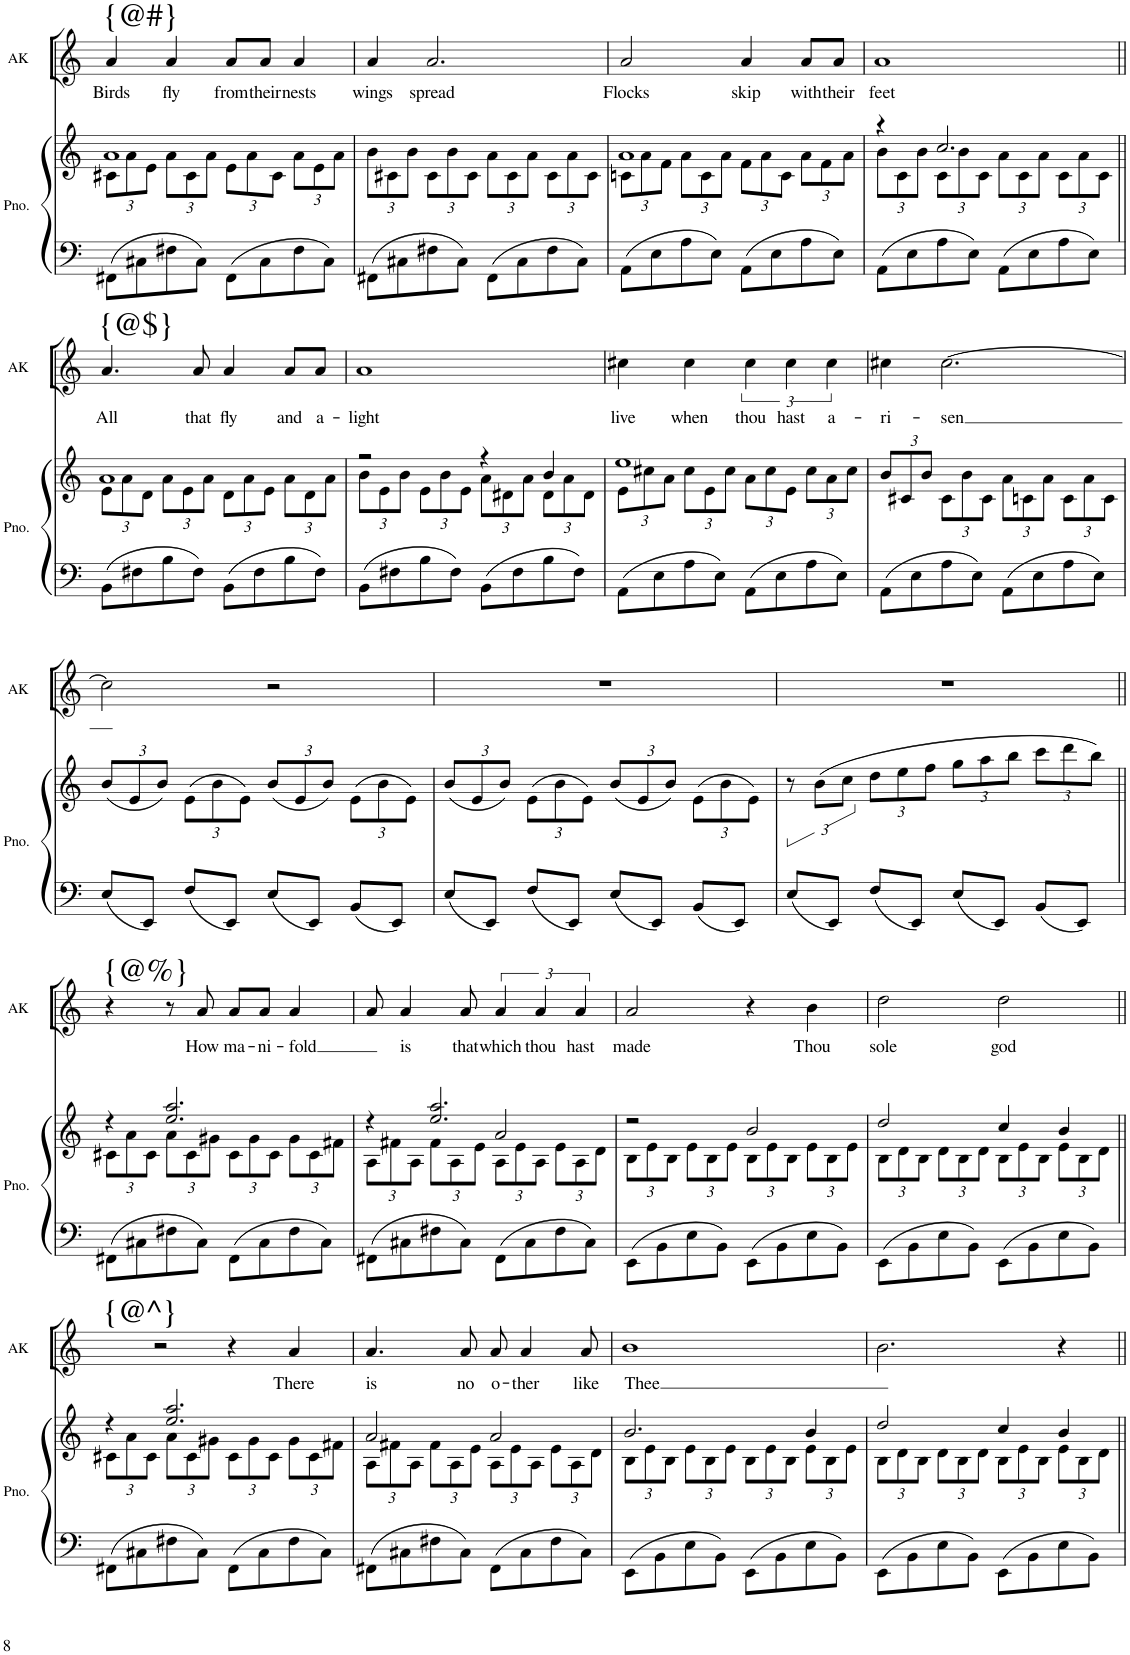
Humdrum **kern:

**kern	**kern	**kern	**text
*part2	*part2	*part1	*part1
*staff3	*staff2	*staff1	*staff1
*I"Piano	*	*I"AKHNATEN	*
*I'Pno.	*	*I'AK	*
!!LO:PB:g=z
*clefF4	*clefG2	*clefG2	*
*k[]	*k[]	*k[]	*
*M4/4	*M4/4	*M4/4	*
=122	=122	=122	=122
*	*^	*	*
*	*	*Xbrackettup	*	*
!	!	!	!LO:TX:a:t={@#}	!
!	!	!	!	!LO:LY:b
8FF#X\L	1a	12c#X\L	4a/	Birds
.	.	12a\	.	.
8C#X\	.	.	.	.
.	.	12e\J	.	.
!	!	!	!	!LO:LY:b
8F#X\	.	12a\L	4a/	fly
.	.	12c#\	.	.
8C#\J	.	.	.	.
.	.	12a\J	.	.
!	!	!	!	!LO:LY:b
8FF#\L	.	12e\L	8a/L	from
.	.	12a\	.	.
!	!	!	!	!LO:LY:b
8C#\	.	.	8a/J	their
.	.	12c#\J	.	.
!	!	!	!	!LO:LY:b
8F#\	.	12a\L	4a/	nests
.	.	12e\	.	.
8C#\J	.	.	.	.
.	.	12a\J	.	.
=123	=123	=123	=123	=123
!	!	!	!	!LO:LY:b
*	*v	*v	*	*
8FF#X\L	12b\L	4a/	wings
.	12c#X\	.	.
8C#X\	.	.	.
.	12b\J	.	.
!	!	!	!LO:LY:b
8F#X\	12c#\L	2.a/	spread
.	12b\	.	.
8C#\J	.	.	.
.	12c#\J	.	.
8FF#\L	12a\L	.	.
.	12c#\	.	.
8C#\	.	.	.
.	12a\J	.	.
8F#\	12c#\L	.	.
.	12a\	.	.
8C#\J	.	.	.
.	12c#\J	.	.
=124	=124	=124	=124
*	*^	*	*
!	!	!	!	!LO:LY:b
8AA\L	1a	12cn\L	2a/	Flocks
.	.	12a\	.	.
8E\	.	.	.	.
.	.	12f\J	.	.
8A\	.	12a\L	.	.
.	.	12c\	.	.
8E\J	.	.	.	.
.	.	12a\J	.	.
!	!	!	!	!LO:LY:b
8AA\L	.	12f\L	4a/	skip
.	.	12a\	.	.
8E\	.	.	.	.
.	.	12c\J	.	.
!	!	!	!	!LO:LY:b
8A\	.	12a\L	8a/L	with
.	.	12f\	.	.
!	!	!	!	!LO:LY:b
8E\J	.	.	8a/J	their
.	.	12a\J	.	.
=125	=125	=125	=125	=125
!	!	!	!	!LO:LY:b
8AA\L	4r	12b\L	1a	feet
.	.	12c\	.	.
8E\	.	.	.	.
.	.	12b\J	.	.
8A\	2.cc/	12c\L	.	.
.	.	12b\	.	.
8E\J	.	.	.	.
.	.	12c\J	.	.
8AA\L	.	12a\L	.	.
.	.	12c\	.	.
8E\	.	.	.	.
.	.	12a\J	.	.
8A\	.	12c\L	.	.
.	.	12a\	.	.
8E\J	.	.	.	.
.	.	12c\J	.	.
!!LO:LB:g=z
=126||	=126||	=126||	=126||	=126||
!	!	!	!LO:TX:a:t={@$}	!
!	!	!	!	!LO:LY:b
8BB\L	1a	12e\L	4.a/	All
.	.	12a\	.	.
8F#X\	.	.	.	.
.	.	12d\J	.	.
8B\	.	12a\L	.	.
.	.	12e\	.	.
!	!	!	!	!LO:LY:b
8F#\J	.	.	8a/	that
.	.	12a\J	.	.
!	!	!	!	!LO:LY:b
8BB\L	.	12d\L	4a/	fly
.	.	12a\	.	.
8F#\	.	.	.	.
.	.	12e\J	.	.
!	!	!	!	!LO:LY:b
8B\	.	12a\L	8a/L	and
.	.	12d\	.	.
!	!	!	!	!LO:LY:b
8F#\J	.	.	8a/J	a-
.	.	12a\J	.	.
=127	=127	=127	=127	=127
!	!	!	!	!LO:LY:b
8BB\L	2r	12b\L	1a	-light
.	.	12e\	.	.
8F#X\	.	.	.	.
.	.	12b\J	.	.
8B\	.	12e\L	.	.
.	.	12b\	.	.
8F#\J	.	.	.	.
.	.	12e\J	.	.
8BB\L	4r	12a\L	.	.
.	.	12d#X\	.	.
8F#\	.	.	.	.
.	.	12a\J	.	.
8B\	4b/	12d#\L	.	.
.	.	12a\	.	.
8F#\J	.	.	.	.
.	.	12d#\J	.	.
=128	=128	=128	=128	=128
!	!	!	!	!LO:LY:b
8AA\L	1ee	12e\L	4cc#X\	live
.	.	12cc#X\	.	.
8E\	.	.	.	.
.	.	12a\J	.	.
!	!	!	!	!LO:LY:b
8A\	.	12cc#\L	4cc#\	when
.	.	12e\	.	.
8E\J	.	.	.	.
.	.	12cc#\J	.	.
!	!	!	!	!LO:LY:b
8AA\L	.	12a\L	6cc#\	thou
.	.	12cc#\	.	.
8E\	.	.	.	.
!	!	!	!	!LO:LY:b
.	.	12e\J	6cc#\	hast
8A\	.	12cc#\L	.	.
!	!	!	!	!LO:LY:b
.	.	12a\	6cc#\	a-
8E\J	.	.	.	.
.	.	12cc#\J	.	.
=129	=129	=129	=129	=129
!	!	!	!	!LO:LY:b
*	*v	*v	*	*
8AA\L	12b/L	4cc#X\	-ri-
.	12c#X/	.	.
8E\	.	.	.
.	12b/J	.	.
!	!	!	!LO:LY:b
8A\	12c#\L	[2.cc#\	-sen
.	12b\	.	.
8E\J	.	.	.
.	12c#\J	.	.
8AA\L	12a\L	.	.
.	12cn\	.	.
8E\	.	.	.
.	12a\J	.	.
8A\	12c\L	.	.
.	12a\	.	.
8E\J	.	.	.
.	12c\J	.	.
!!LO:LB:g=z
=130	=130	=130	=130
8E/L	(12b/L	2cc#\]	.
.	12e/	.	.
8EE/J	.	.	.
.	12b/J)	.	.
8F/L	(12e\L	.	.
.	12b\	.	.
8EE/J	.	.	.
.	12e\J)	.	.
8E/L	(12b/L	2r	.
.	12e/	.	.
8EE/J	.	.	.
.	12b/J)	.	.
8BB/L	(12e\L	.	.
.	12b\	.	.
8EE/J	.	.	.
.	12e\J)	.	.
=131	=131	=131	=131
8E/L	(12b/L	1r	.
.	12e/	.	.
8EE/J	.	.	.
.	12b/J)	.	.
8F/L	(12e\L	.	.
.	12b\	.	.
8EE/J	.	.	.
.	12e\J)	.	.
8E/L	(12b/L	.	.
.	12e/	.	.
8EE/J	.	.	.
.	12b/J)	.	.
8BB/L	(12e\L	.	.
.	12b\	.	.
8EE/J	.	.	.
.	12e\J)	.	.
=132	=132	=132	=132
*	*brackettup	*	*
8E/L	12r	1r	.
.	(12b\L	.	.
8EE/J	.	.	.
.	12cc\J	.	.
*	*Xbrackettup	*	*
8F/L	12dd\L	.	.
.	12ee\	.	.
8EE/J	.	.	.
.	12ff\J	.	.
8E/L	12gg\L	.	.
.	12aa\	.	.
8EE/J	.	.	.
.	12bb\J	.	.
8BB/L	12ccc\L	.	.
.	12ddd\	.	.
8EE/J	.	.	.
.	12bb\J)	.	.
!!LO:LB:g=z
=133||	=133||	=133||	=133||
*	*^	*	*
!	!	!	!LO:TX:a:t={@%}	!
8FF#X\L	4r	12c#X\L	4r	.
.	.	12a\	.	.
8C#X\	.	.	.	.
.	.	12c#\J	.	.
8F#X\	2.ee/ 2.aa/	12a\L	8r	.
.	.	12c#\	.	.
!	!	!	!	!LO:LY:b
8C#\J	.	.	8a/	How
.	.	12g#X\J	.	.
!	!	!	!	!LO:LY:b
8FF#\L	.	12c#\L	8a/L	ma-
.	.	12g#\	.	.
!	!	!	!	!LO:LY:b
8C#\	.	.	8a/J	-ni-
.	.	12c#\J	.	.
!	!	!	!	!LO:LY:b
8F#\	.	12g#\L	4a/	-fold
.	.	12c#\	.	.
8C#\J	.	.	.	.
.	.	12f#X\J	.	.
=134	=134	=134	=134	=134
*	*	*^	*	*
8FF#X\L	4r	12A\L	2ryy	8a/	.
.	.	12f#X\	.	.	.
!	!	!	!	!	!LO:LY:b
8C#X\	.	.	.	4a/	is
.	.	12A\J	.	.	.
8F#X\	2.ee/ 2.aa/	12f#\L	.	.	.
.	.	12A\	.	.	.
!	!	!	!	!	!LO:LY:b
8C#\J	.	.	.	8a/	that
.	.	12e\J	.	.	.
!	!	!	!	!	!LO:LY:b
8FF#\L	.	12A\L	2a/	6a/	which
.	.	12e\	.	.	.
8C#\	.	.	.	.	.
!	!	!	!	!	!LO:LY:b
.	.	12A\J	.	6a/	thou
8F#\	.	12e\L	.	.	.
!	!	!	!	!	!LO:LY:b
.	.	12A\	.	6a/	hast
8C#\J	.	.	.	.	.
.	.	12d\J	.	.	.
*	*	*v	*v	*	*
=135	=135	=135	=135	=135
!	!	!	!	!LO:LY:b
8EE\L	2r	12B\L	2a/	made
.	.	12e\	.	.
8BB\	.	.	.	.
.	.	12B\J	.	.
8E\	.	12e\L	.	.
.	.	12B\	.	.
8BB\J	.	.	.	.
.	.	12e\J	.	.
8EE\L	2b/	12B\L	4r	.
.	.	12e\	.	.
8BB\	.	.	.	.
.	.	12B\J	.	.
!	!	!	!	!LO:LY:b
8E\	.	12e\L	4b\	Thou
.	.	12B\	.	.
8BB\J	.	.	.	.
.	.	12e\J	.	.
=136	=136	=136	=136	=136
!	!	!	!	!LO:LY:b
8EE\L	2dd/	12B\L	2dd\	sole
.	.	12d\	.	.
8BB\	.	.	.	.
.	.	12B\J	.	.
8E\	.	12d\L	.	.
.	.	12B\	.	.
8BB\J	.	.	.	.
.	.	12d\J	.	.
!	!	!	!	!LO:LY:b
8EE\L	4cc/	12B\L	2dd\	god
.	.	12e\	.	.
8BB\	.	.	.	.
.	.	12B\J	.	.
8E\	4b/	12e\L	.	.
.	.	12B\	.	.
8BB\J	.	.	.	.
.	.	12d\J	.	.
!!LO:LB:g=z
=137||	=137||	=137||	=137||	=137||
!	!	!	!LO:TX:a:t={@^}	!
8FF#X\L	4r	12c#X\L	2r	.
.	.	12a\	.	.
8C#X\	.	.	.	.
.	.	12c#\J	.	.
8F#X\	2.ee/ 2.aa/	12a\L	.	.
.	.	12c#\	.	.
8C#\J	.	.	.	.
.	.	12g#X\J	.	.
8FF#\L	.	12c#\L	4r	.
.	.	12g#\	.	.
8C#\	.	.	.	.
.	.	12c#\J	.	.
!	!	!	!	!LO:LY:b
8F#\	.	12g#\L	4a/	There
.	.	12c#\	.	.
8C#\J	.	.	.	.
.	.	12f#X\J	.	.
=138	=138	=138	=138	=138
!	!	!	!	!LO:LY:b
8FF#X\L	2a/	12A\L	4.a/	is
.	.	12f#X\	.	.
8C#X\	.	.	.	.
.	.	12A\J	.	.
8F#X\	.	12f#\L	.	.
.	.	12A\	.	.
!	!	!	!	!LO:LY:b
8C#\J	.	.	8a/	no
.	.	12e\J	.	.
!	!	!	!	!LO:LY:b
8FF#\L	2a/	12A\L	8a/	o-
.	.	12e\	.	.
!	!	!	!	!LO:LY:b
8C#\	.	.	4a/	-ther
.	.	12A\J	.	.
8F#\	.	12e\L	.	.
.	.	12A\	.	.
!	!	!	!	!LO:LY:b
8C#\J	.	.	8a/	like
.	.	12d\J	.	.
=139	=139	=139	=139	=139
!	!	!	!	!LO:LY:b
8EE\L	2.b/	12B\L	1b	Thee
.	.	12e\	.	.
8BB\	.	.	.	.
.	.	12B\J	.	.
8E\	.	12e\L	.	.
.	.	12B\	.	.
8BB\J	.	.	.	.
.	.	12e\J	.	.
8EE\L	.	12B\L	.	.
.	.	12e\	.	.
8BB\	.	.	.	.
.	.	12B\J	.	.
8E\	4b/	12e\L	.	.
.	.	12B\	.	.
8BB\J	.	.	.	.
.	.	12e\J	.	.
=140	=140	=140	=140	=140
8EE\L	2dd/	12B\L	2.b\	.
.	.	12d\	.	.
8BB\	.	.	.	.
.	.	12B\J	.	.
8E\	.	12d\L	.	.
.	.	12B\	.	.
8BB\J	.	.	.	.
.	.	12d\J	.	.
8EE\L	4cc/	12B\L	.	.
.	.	12e\	.	.
8BB\	.	.	.	.
.	.	12B\J	.	.
8E\	4b/	12e\L	4r	.
.	.	12B\	.	.
8BB\J	.	.	.	.
.	.	12d\J	.	.
*	*v	*v	*	*
=||	=||	=||	=||
*-	*-	*-	*-
